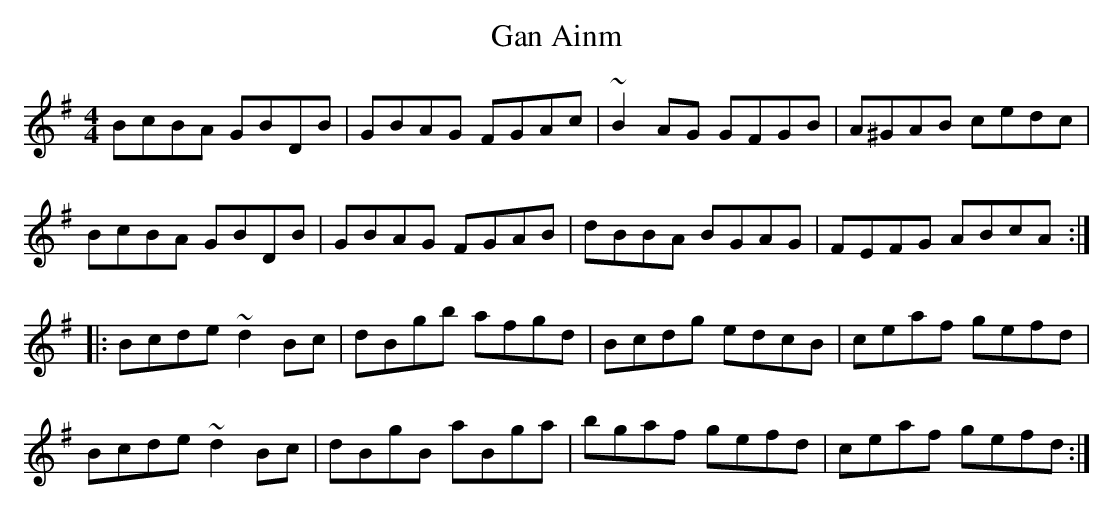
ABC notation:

X:1
T:Gan Ainm
L:1/8
M:4/4
K:G
BcBA GBDB|GBAG FGAc|~B2AG GFGB|A^GAB cedc|
BcBA GBDB|GBAG FGAB|dBBA BGAG|FEFG ABcA::
Bcde ~d2Bc|dBgb afgd|Bcdg edcB|ceaf gefd|
Bcde ~d2Bc|dBgB aBga|bgaf gefd|ceaf gefd:|
